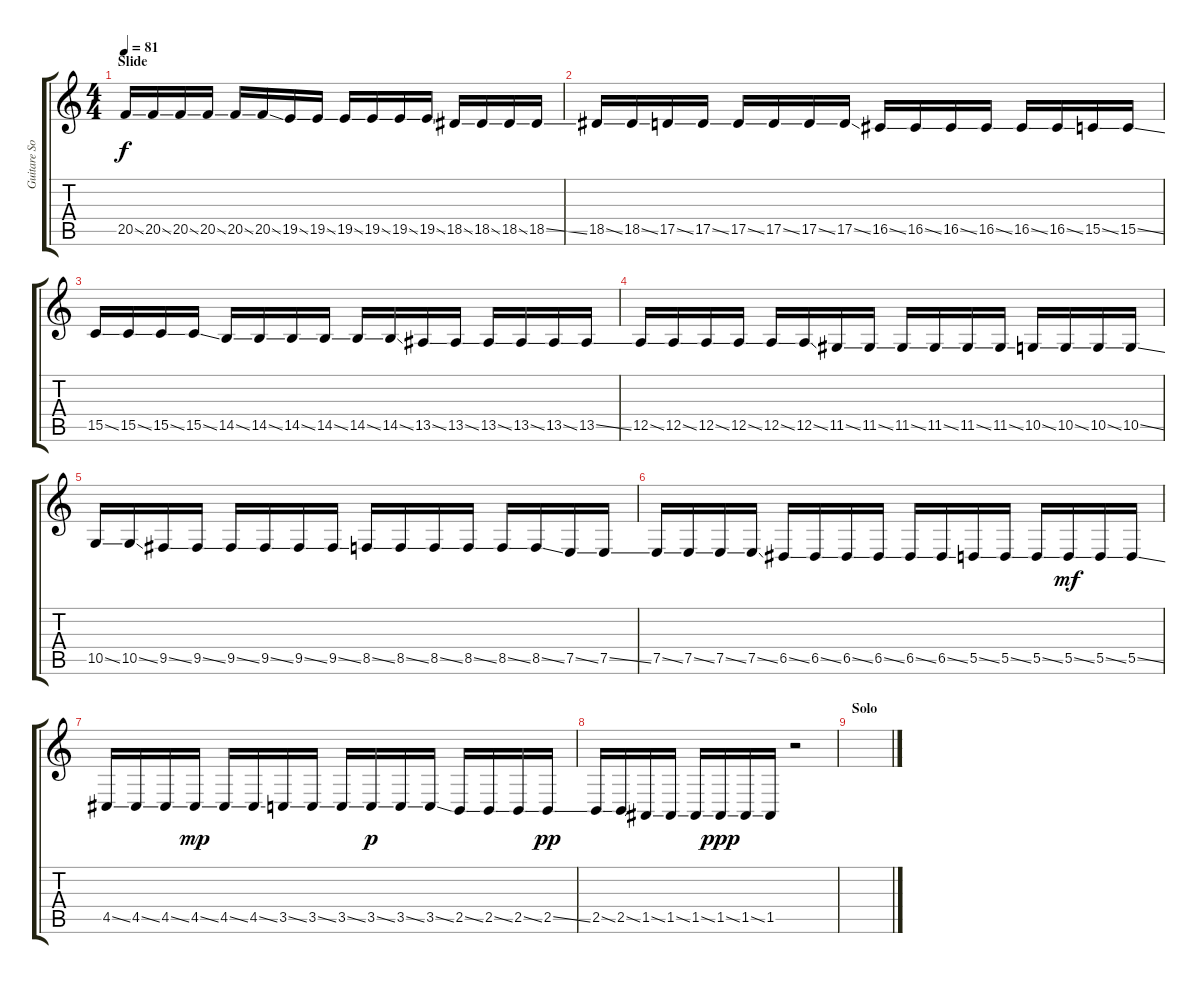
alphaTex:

\track ("Guitare Solo" "Guitare So") {instrument guitarfretnoise}
\staff {score tabs}
\tuning (E4 B3 G3 D3 A2 E2) {hide}
\ts (4 4)
\section ("" "Slide")
\tempo 81
\clef g2
\ks c
20.5{ss}.16{dy f} 20.5{ss}.16 20.5{ss}.16 20.5{ss}.16 20.5{ss}.16 20.5{ss}.16 19.5{ss}.16 19.5{ss}.16 19.5{ss}.16 19.5{ss}.16 19.5{ss}.16 19.5{ss}.16 18.5{ss}.16 18.5{ss}.16 18.5{ss}.16 18.5{ss}.16 |
18.5{ss}.16 18.5{ss}.16 17.5{ss}.16 17.5{ss}.16 17.5{ss}.16 17.5{ss}.16 17.5{ss}.16 17.5{ss}.16 16.5{ss}.16 16.5{ss}.16 16.5{ss}.16 16.5{ss}.16 16.5{ss}.16 16.5{ss}.16 15.5{ss}.16 15.5{ss}.16 |
15.5{ss}.16 15.5{ss}.16 15.5{ss}.16 15.5{ss}.16 14.5{ss}.16 14.5{ss}.16 14.5{ss}.16 14.5{ss}.16 14.5{ss}.16 14.5{ss}.16 13.5{ss}.16 13.5{ss}.16 13.5{ss}.16 13.5{ss}.16 13.5{ss}.16 13.5{ss}.16 |
12.5{ss}.16 12.5{ss}.16 12.5{ss}.16 12.5{ss}.16 12.5{ss}.16 12.5{ss}.16 11.5{ss}.16 11.5{ss}.16 11.5{ss}.16 11.5{ss}.16 11.5{ss}.16 11.5{ss}.16 10.5{ss}.16 10.5{ss}.16 10.5{ss}.16 10.5{ss}.16 |
10.5{ss}.16 10.5{ss}.16 9.5{ss}.16 9.5{ss}.16 9.5{ss}.16 9.5{ss}.16 9.5{ss}.16 9.5{ss}.16 8.5{ss}.16 8.5{ss}.16 8.5{ss}.16 8.5{ss}.16 8.5{ss}.16 8.5{ss}.16 7.5{ss}.16 7.5{ss}.16 |
7.5{ss}.16 7.5{ss}.16 7.5{ss}.16 7.5{ss}.16 6.5{ss}.16 6.5{ss}.16 6.5{ss}.16 6.5{ss}.16 6.5{ss}.16 6.5{ss}.16 5.5{ss}.16 5.5{ss}.16 5.5{ss}.16 5.5{ss}.16{dy mf} 5.5{ss}.16 5.5{ss}.16 |
4.5{ss}.16 4.5{ss}.16 4.5{ss}.16 4.5{ss}.16{dy mp} 4.5{ss}.16 4.5{ss}.16 3.5{ss}.16 3.5{ss}.16 3.5{ss}.16 3.5{ss}.16{dy p} 3.5{ss}.16 3.5{ss}.16 2.5{ss}.16 2.5{ss}.16 2.5{ss}.16 2.5{ss}.16{dy pp} |
2.5{ss}.16 2.5{ss}.16 1.5{ss}.16 1.5{ss}.16 1.5{ss}.16 1.5{ss}.16{dy ppp} 1.5{ss}.16 1.5.16 r.2 |
\section ("" "Solo")
